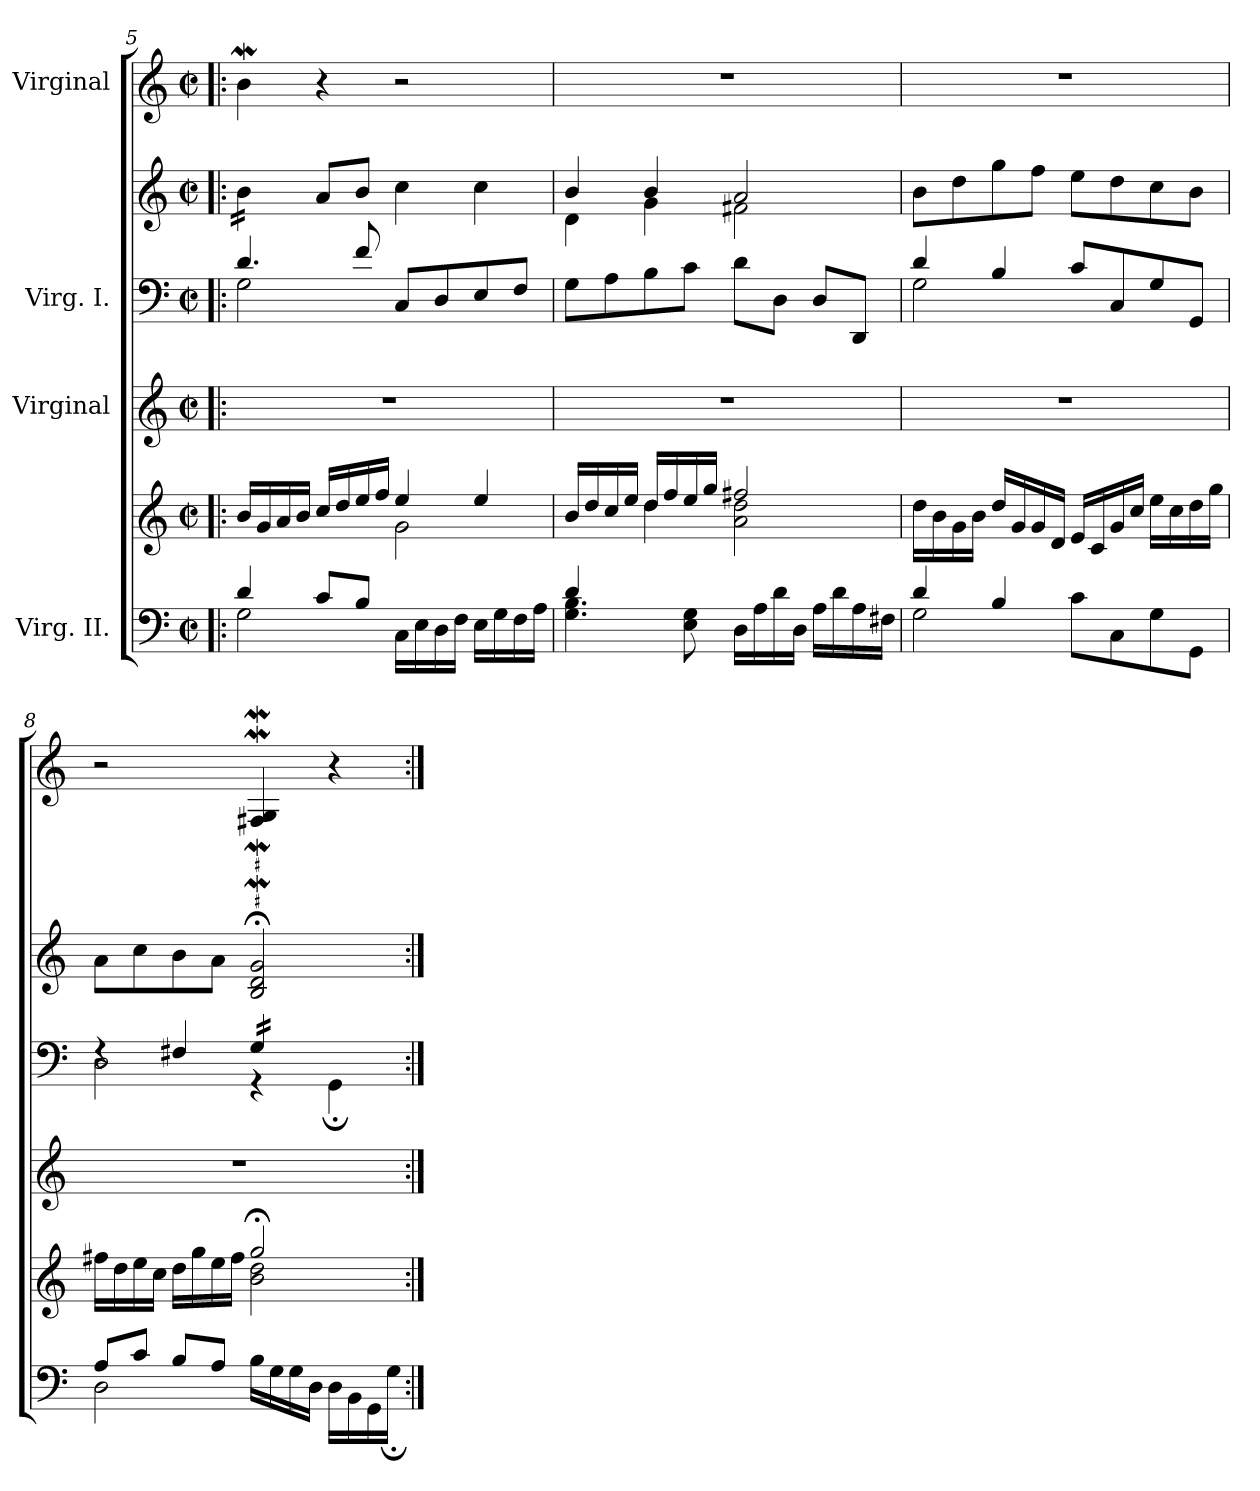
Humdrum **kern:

**kern	**kern	**kern	**kern	**kern	**kern
*part4	*part4	*part3	*part2	*part2	*part1
*staff6	*staff5	*staff4	*staff3	*staff2	*staff1
*I"Virg. II.	*	*I"Virginal	*I"Virg. I.	*	*I"Virginal
*clefF4	*clefG2	*clefG2	*clefF4	*clefG2	*clefG2
*k[]	*k[]	*k[]	*k[]	*k[]	*k[]
*M2/2	*M2/2	*M2/2	*M2/2	*M2/2	*M2/2
*met(c|)	*met(c|)	*met(c|)	*met(c|)	*met(c|)	*met(c|)
=5!|:	=5!|:	=5!|:	=5!|:	=5!|:	=5!|:
*^	*^	*	*^	*	*
*	*	*	*	*	*	*	*tremolo	*
4d/	2G\	16b/LL	2ryy	1r	4.d/	2G\	16b\LL	4bW\
.	.	16g/	.	.	.	.	16b\	.
.	.	16a/	.	.	.	.	16b\	.
.	.	16b/JJ	.	.	.	.	16b\JJ	.
*	*	*	*	*	*	*	*Xtremolo	*
8c/L	.	16cc/LL	.	.	.	.	8a/L	4r
.	.	16dd/	.	.	.	.	.	.
8B/J	.	16ee/	.	.	8f/	.	8b/J	.
.	.	16ff/JJ	.	.	.	.	.	.
2ryy	16C\LL	4ee/	2g\	.	8C/L	2ryy	4cc\	2r
.	16E\	.	.	.	.	.	.	.
.	16D\	.	.	.	8D/	.	.	.
.	16F\JJ	.	.	.	.	.	.	.
.	16E\LL	4ee/	.	.	8E/	.	4cc\	.
.	16G\	.	.	.	.	.	.	.
.	16F\	.	.	.	8F/J	.	.	.
.	16A\JJ	.	.	.	.	.	.	.
*	*	*	*	*	*v	*v	*	*
!!LO:LB:g=z
=6	=6	=6	=6	=6	=6	=6	=6
*	*	*	*	*	*	*^	*
4d/	4.G\ 4.B\	16b/LL	4ryy	1r	8G\L	4b/	4d\	1r
.	.	16dd/	.	.	.	.	.	.
.	.	16cc/	.	.	8A\	.	.	.
.	.	16ee/JJ	.	.	.	.	.	.
2.ryy	.	16dd/LL	4dd\	.	8B\	4b/	4g\	.
.	.	16ff/	.	.	.	.	.	.
.	8E\ 8G\	16ee/	.	.	8c\J	.	.	.
.	.	16gg/JJ	.	.	.	.	.	.
.	16D\LL	2ff#X/	2a\ 2dd\	.	8d\L	2a/	2f#X\	.
.	16A\	.	.	.	.	.	.	.
.	16d\	.	.	.	8D\J	.	.	.
.	16D\JJ	.	.	.	.	.	.	.
.	16A\LL	.	.	.	8D/L	.	.	.
.	16d\	.	.	.	.	.	.	.
.	16A\	.	.	.	8DD/J	.	.	.
.	16F#X\JJ	.	.	.	.	.	.	.
*	*	*v	*v	*	*	*v	*v	*
=7	=7	=7	=7	=7	=7	=7
*	*	*	*	*^	*	*
4d/	2G\	16dd\LL	1r	4d/	2G\	8b\L	1r
.	.	16b\	.	.	.	.	.
.	.	16g\	.	.	.	8dd\	.
.	.	16b\JJ	.	.	.	.	.
4B/	.	16dd/LL	.	4B/	.	8gg\	.
.	.	16g/	.	.	.	.	.
.	.	16g/	.	.	.	8ff\J	.
.	.	16d/JJ	.	.	.	.	.
8c\L	2ryy	16e/LL	.	8c/L	2ryy	8ee\L	.
.	.	16c/	.	.	.	.	.
8C\	.	16g/	.	8C/	.	8dd\	.
.	.	16cc/JJ	.	.	.	.	.
8G\	.	16ee\LL	.	8G/	.	8cc\	.
.	.	16cc\	.	.	.	.	.
8GG\J	.	16dd\	.	8GG/J	.	8b\J	.
.	.	16gg\JJ	.	.	.	.	.
=8	=8	=8	=8	=8	=8	=8	=8
*	*	*^	*	*	*	*	*
8A/L	2D\	16ff#X\LL	2ryy	1r	4rF	2D\	8a\L	2r
.	.	16dd\	.	.	.	.	.	.
8c/J	.	16ee\	.	.	.	.	8cc\	.
.	.	16cc\JJ	.	.	.	.	.	.
8B/L	.	16dd\LL	.	.	4F#X/	.	8b\	.
.	.	16gg\	.	.	.	.	.	.
8A/J	.	16ee\	.	.	.	.	8a\J	.
.	.	16ff#\JJ	.	.	.	.	.	.
*	*	*	*	*	*tremolo	*	*	*
2ryy	16B\LL	2gg;</	2b\ 2dd\	.	16G/LL	4r	2B/;< 2d/;< 2g/;<	4F#X/w 4G/w
.	16G\	.	.	.	16G/	.	.	.
.	16G\	.	.	.	16G/	.	.	.
.	16D\JJ	.	.	.	16G/JJ	.	.	.
*	*	*	*	*	*Xtremolo	*	*	*
.	16D\LL	.	.	.	4ryy	4GG;<\	.	4r
.	16BB\	.	.	.	.	.	.	.
.	16GG\	.	.	.	.	.	.	.
.	16G;<\JJ	.	.	.	.	.	.	.
*v	*v	*	*	*	*v	*v	*	*
*	*v	*v	*	*	*	*
=:|!	=:|!	=:|!	=:|!	=:|!	=:|!
*-	*-	*-	*-	*-	*-
